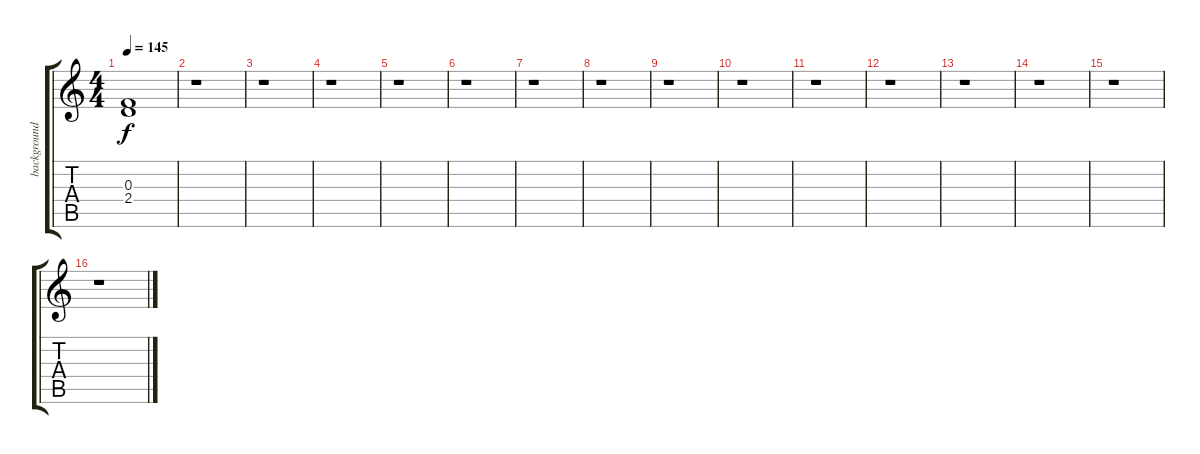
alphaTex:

\track ("background guitar" "background") {instrument overdrivenguitar}
\staff {score tabs}
\tuning (D4 A3 F3 C3 G2 D2) {hide}
\ts (4 4)
\tempo 145
\clef g2
\ks c
(0.3{t} 2.4{t}).1{dy f} |
r.1 |
r.1 |
r.1 |
r.1 |
r.1 |
r.1 |
r.1 |
r.1 |
r.1 |
r.1 |
r.1 |
r.1 |
r.1 |
r.1 |
r.1
